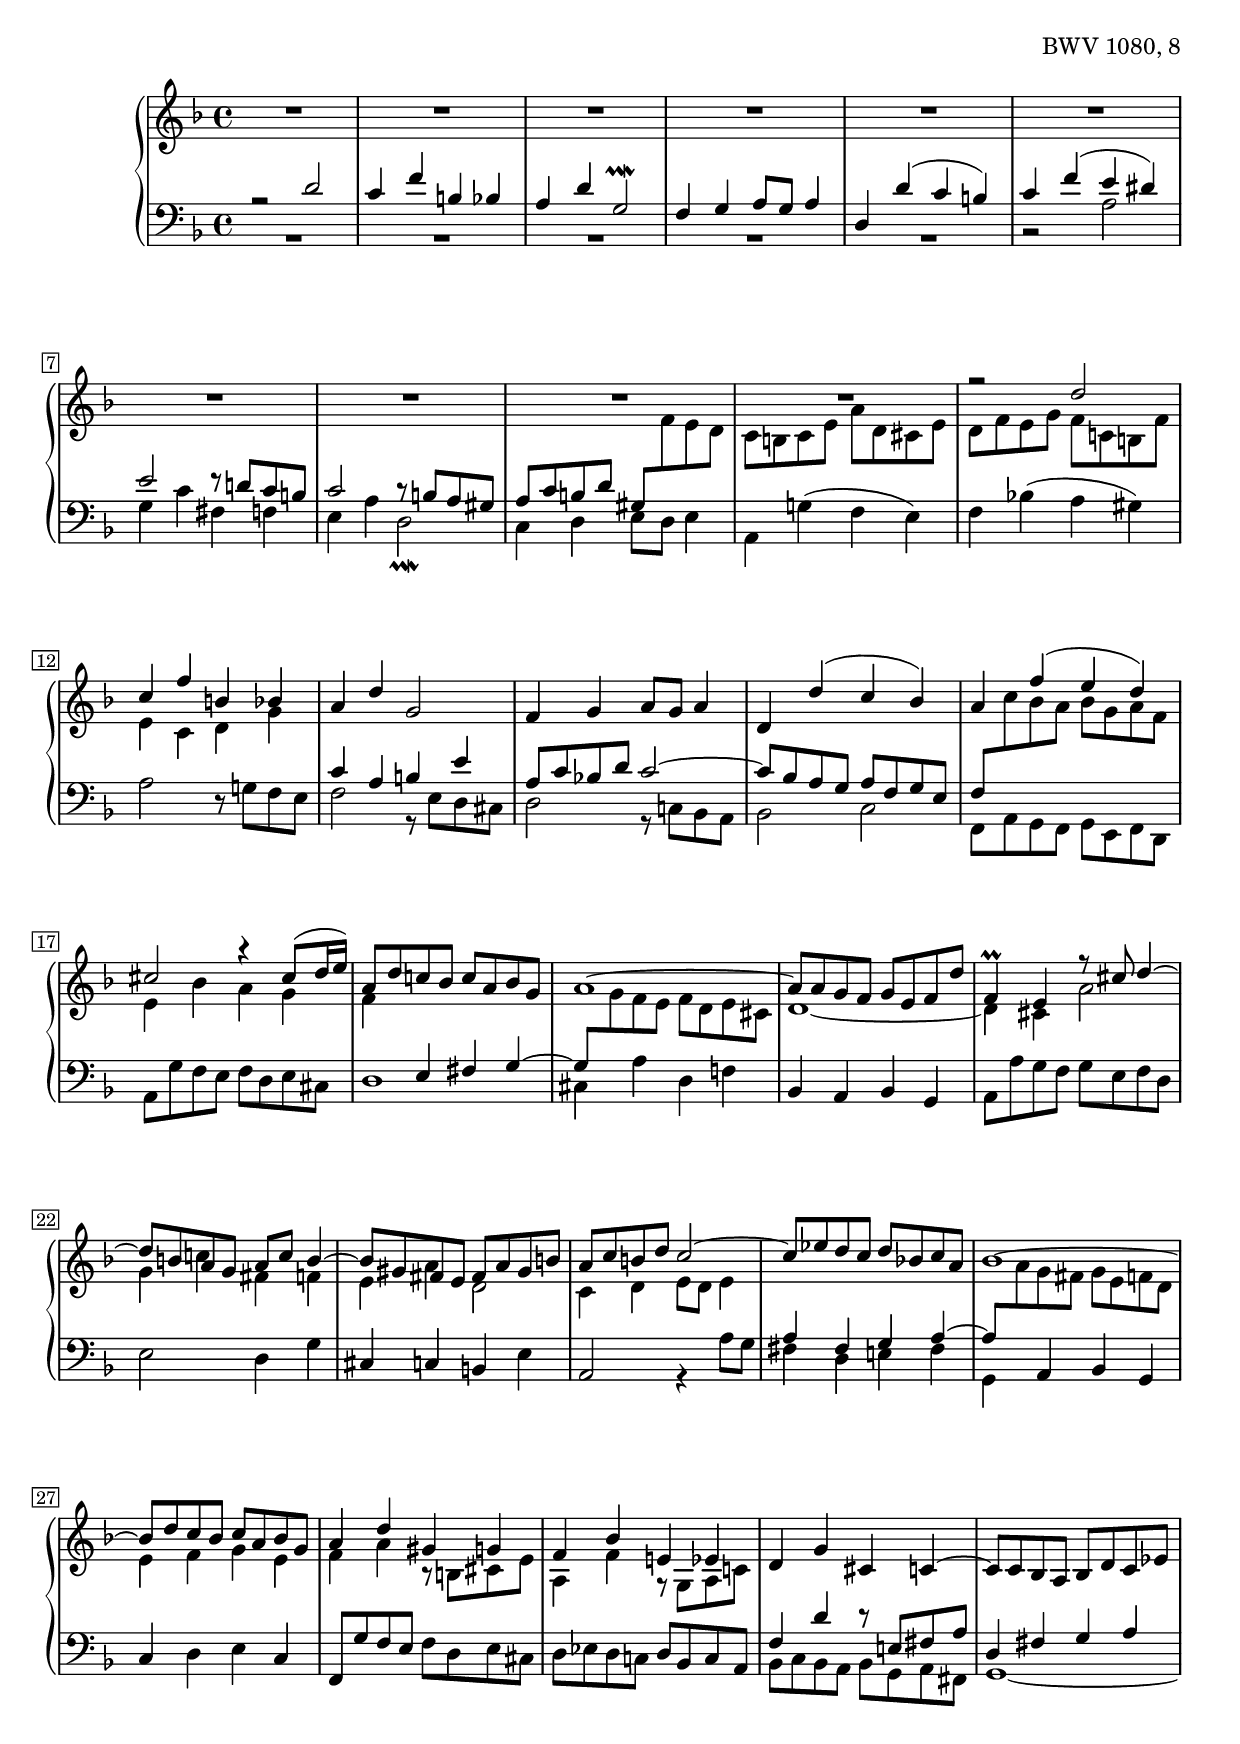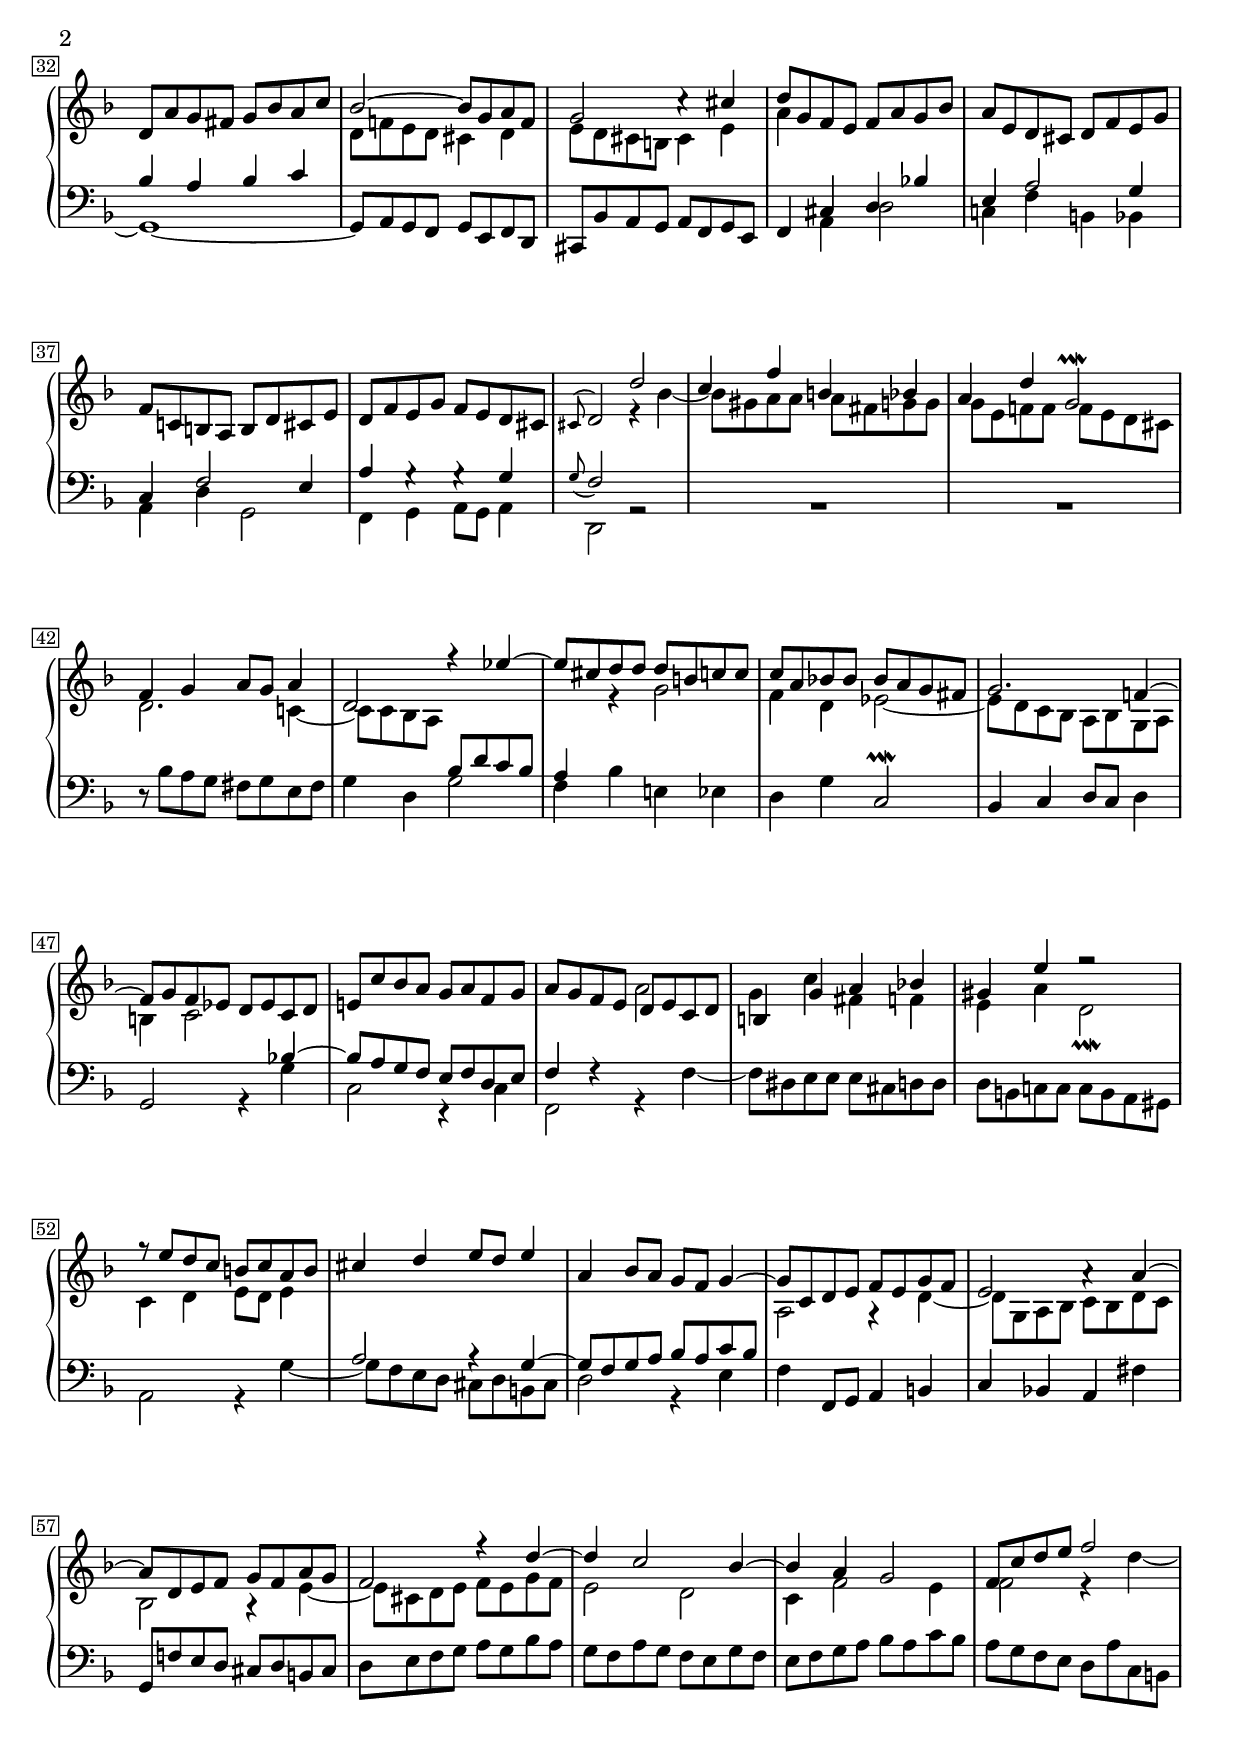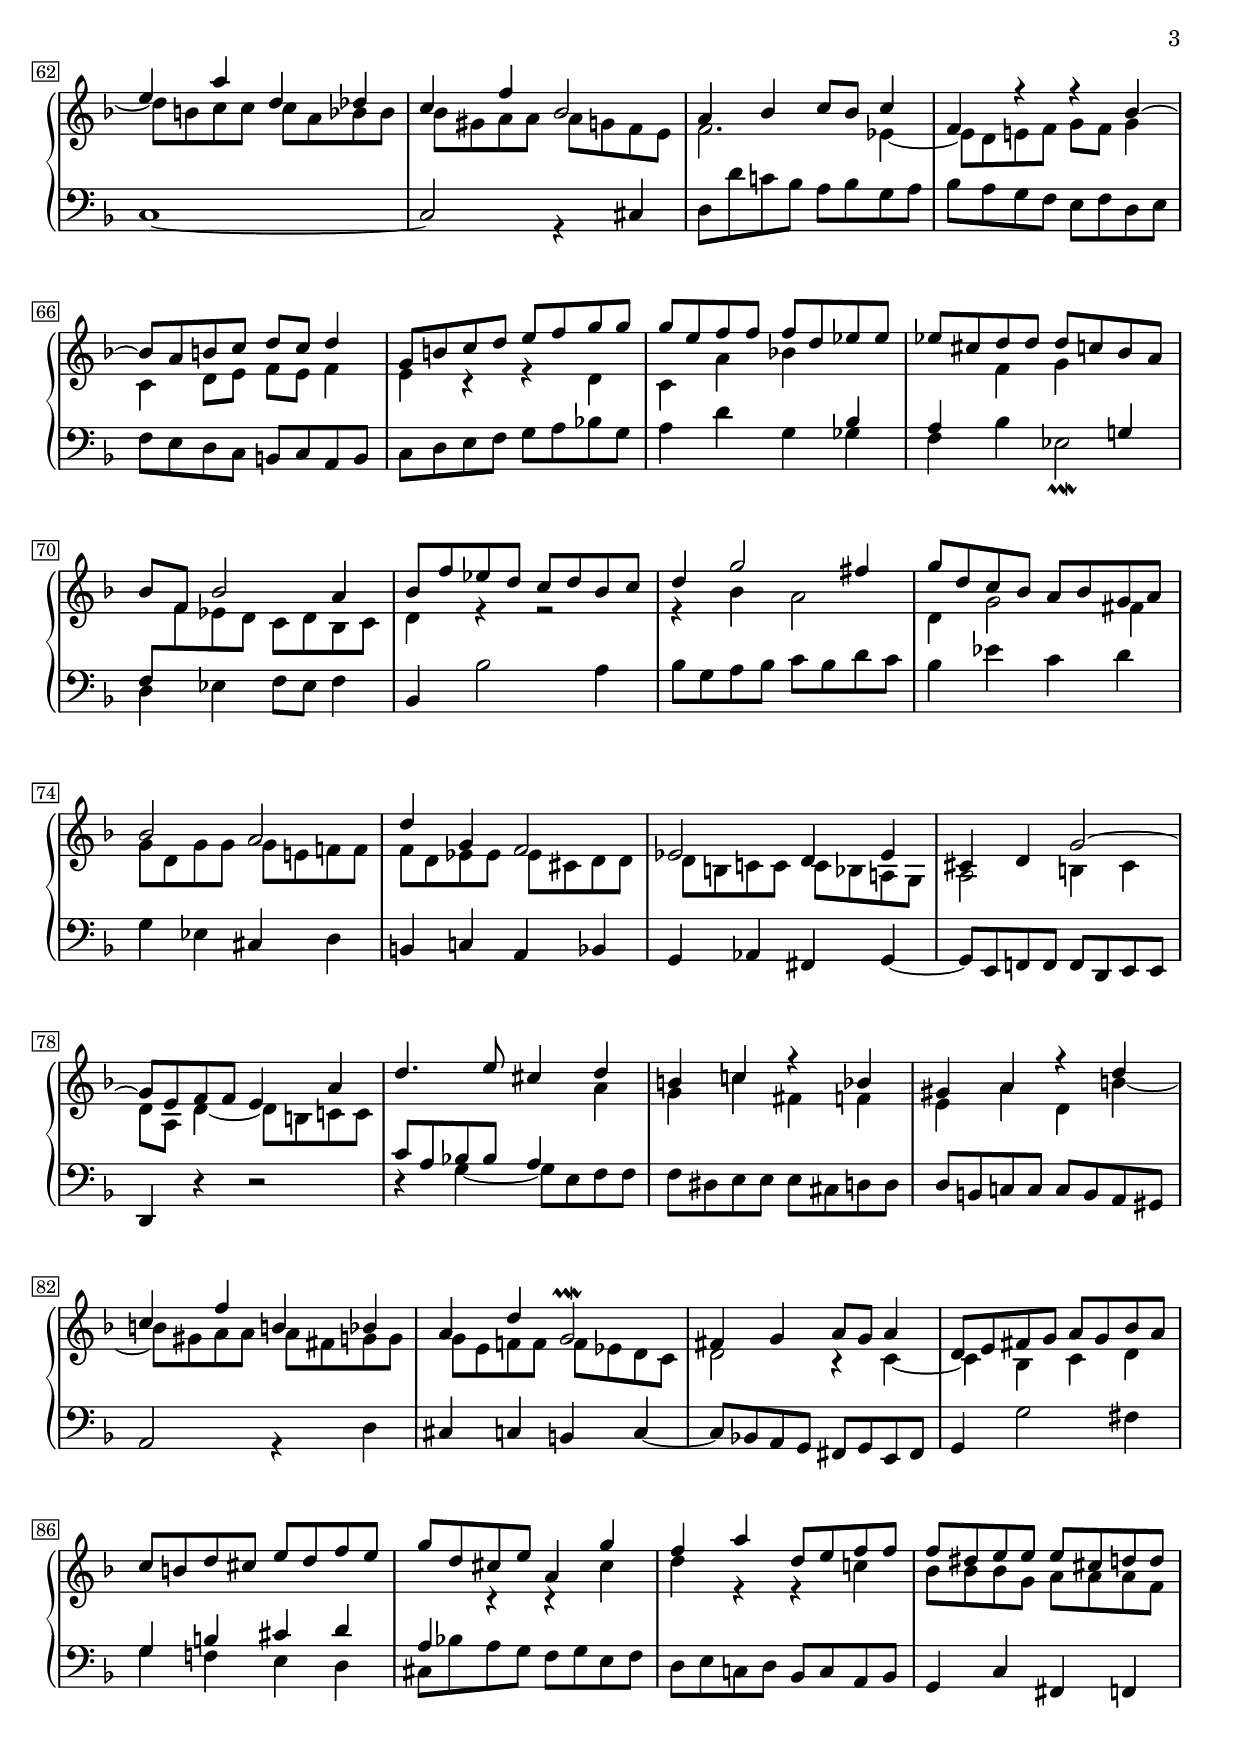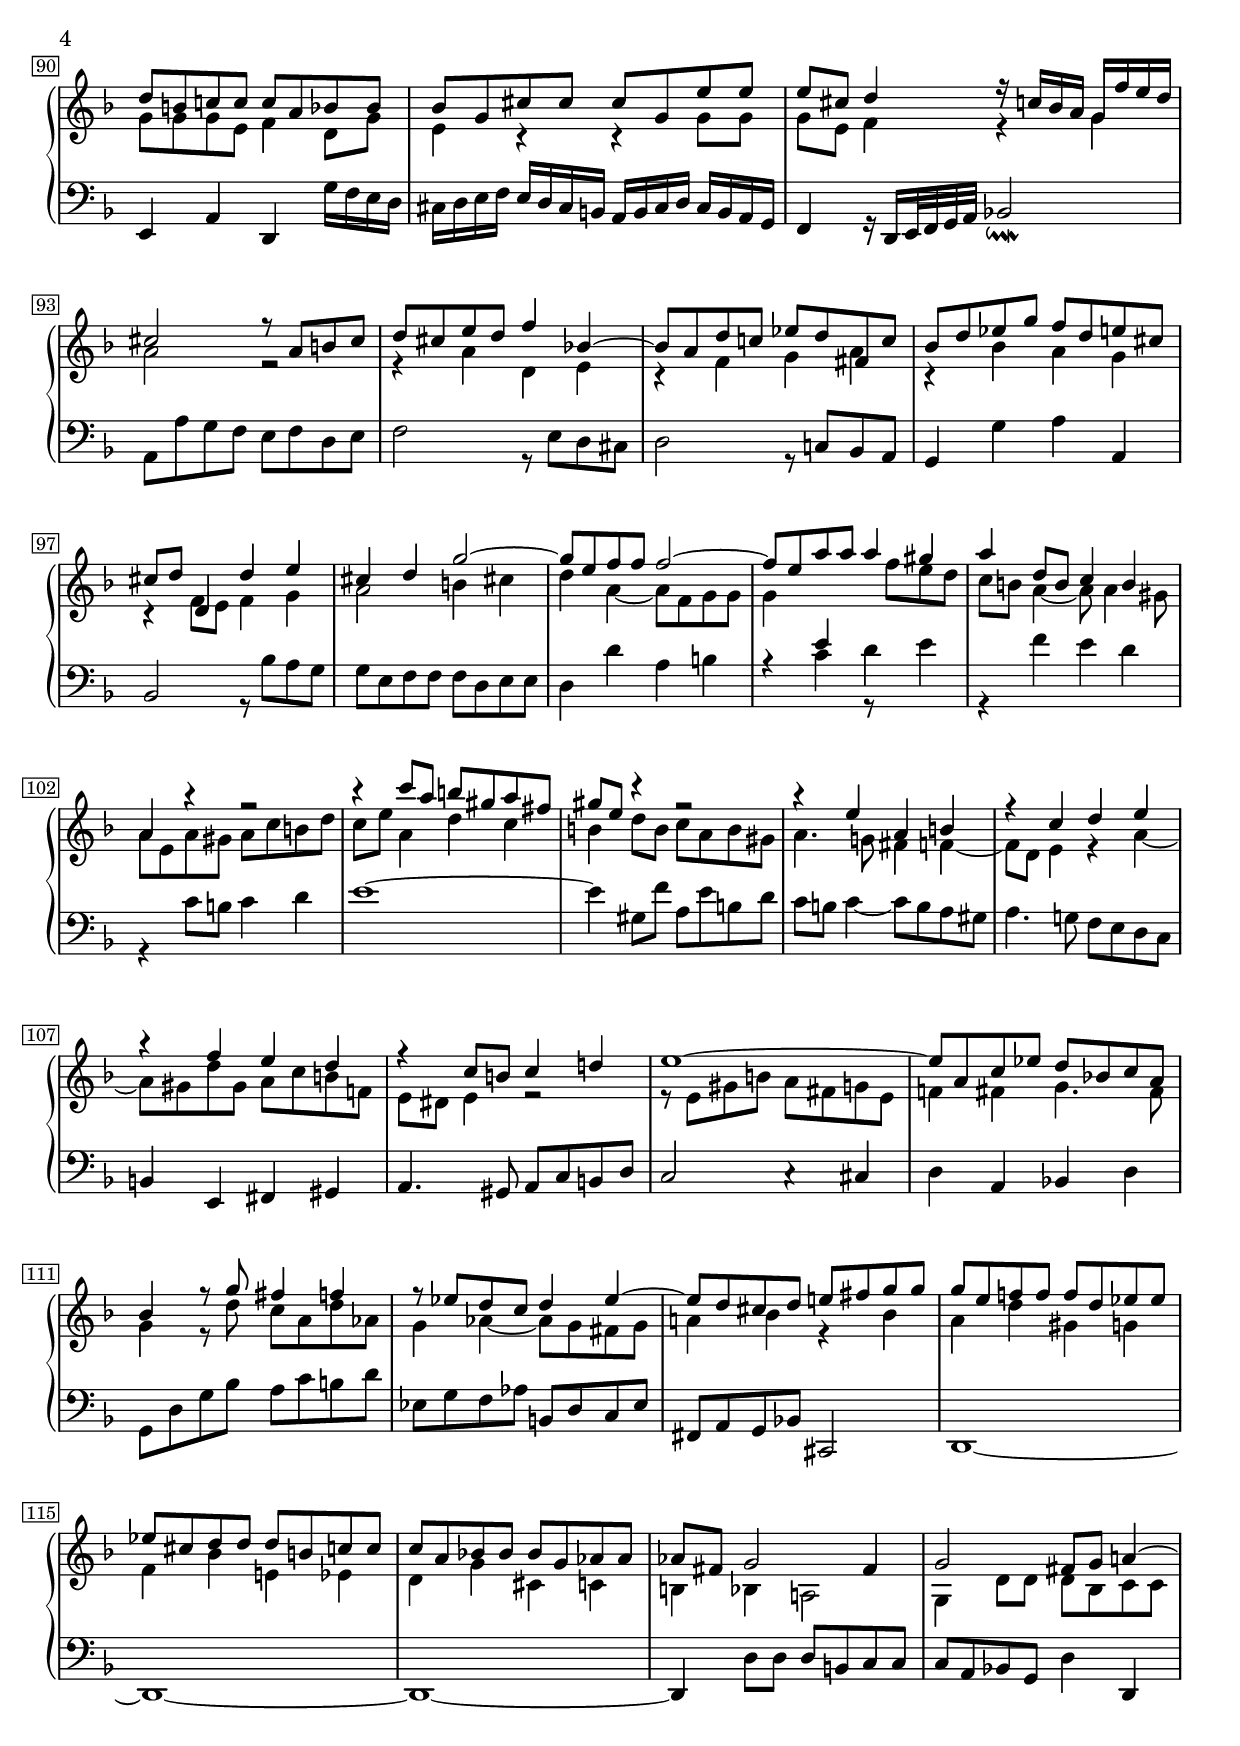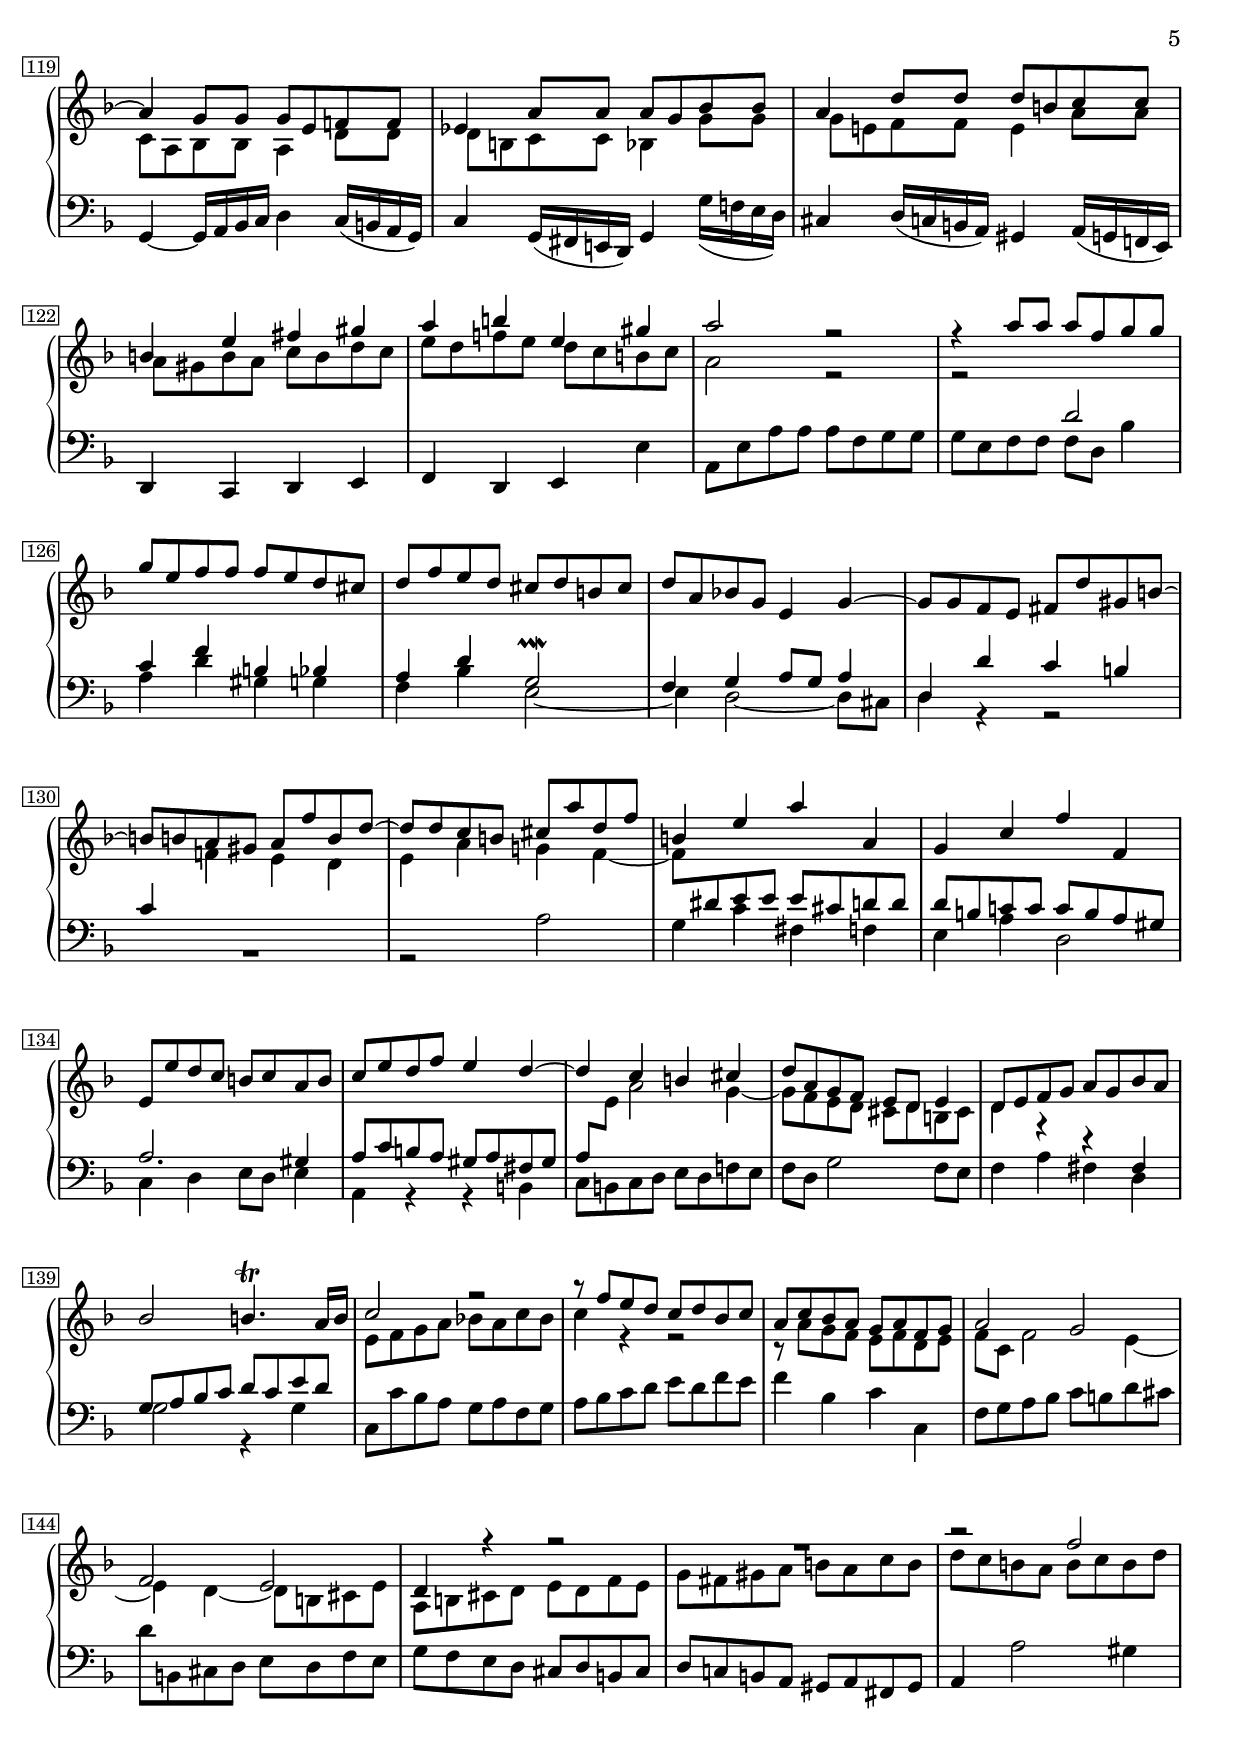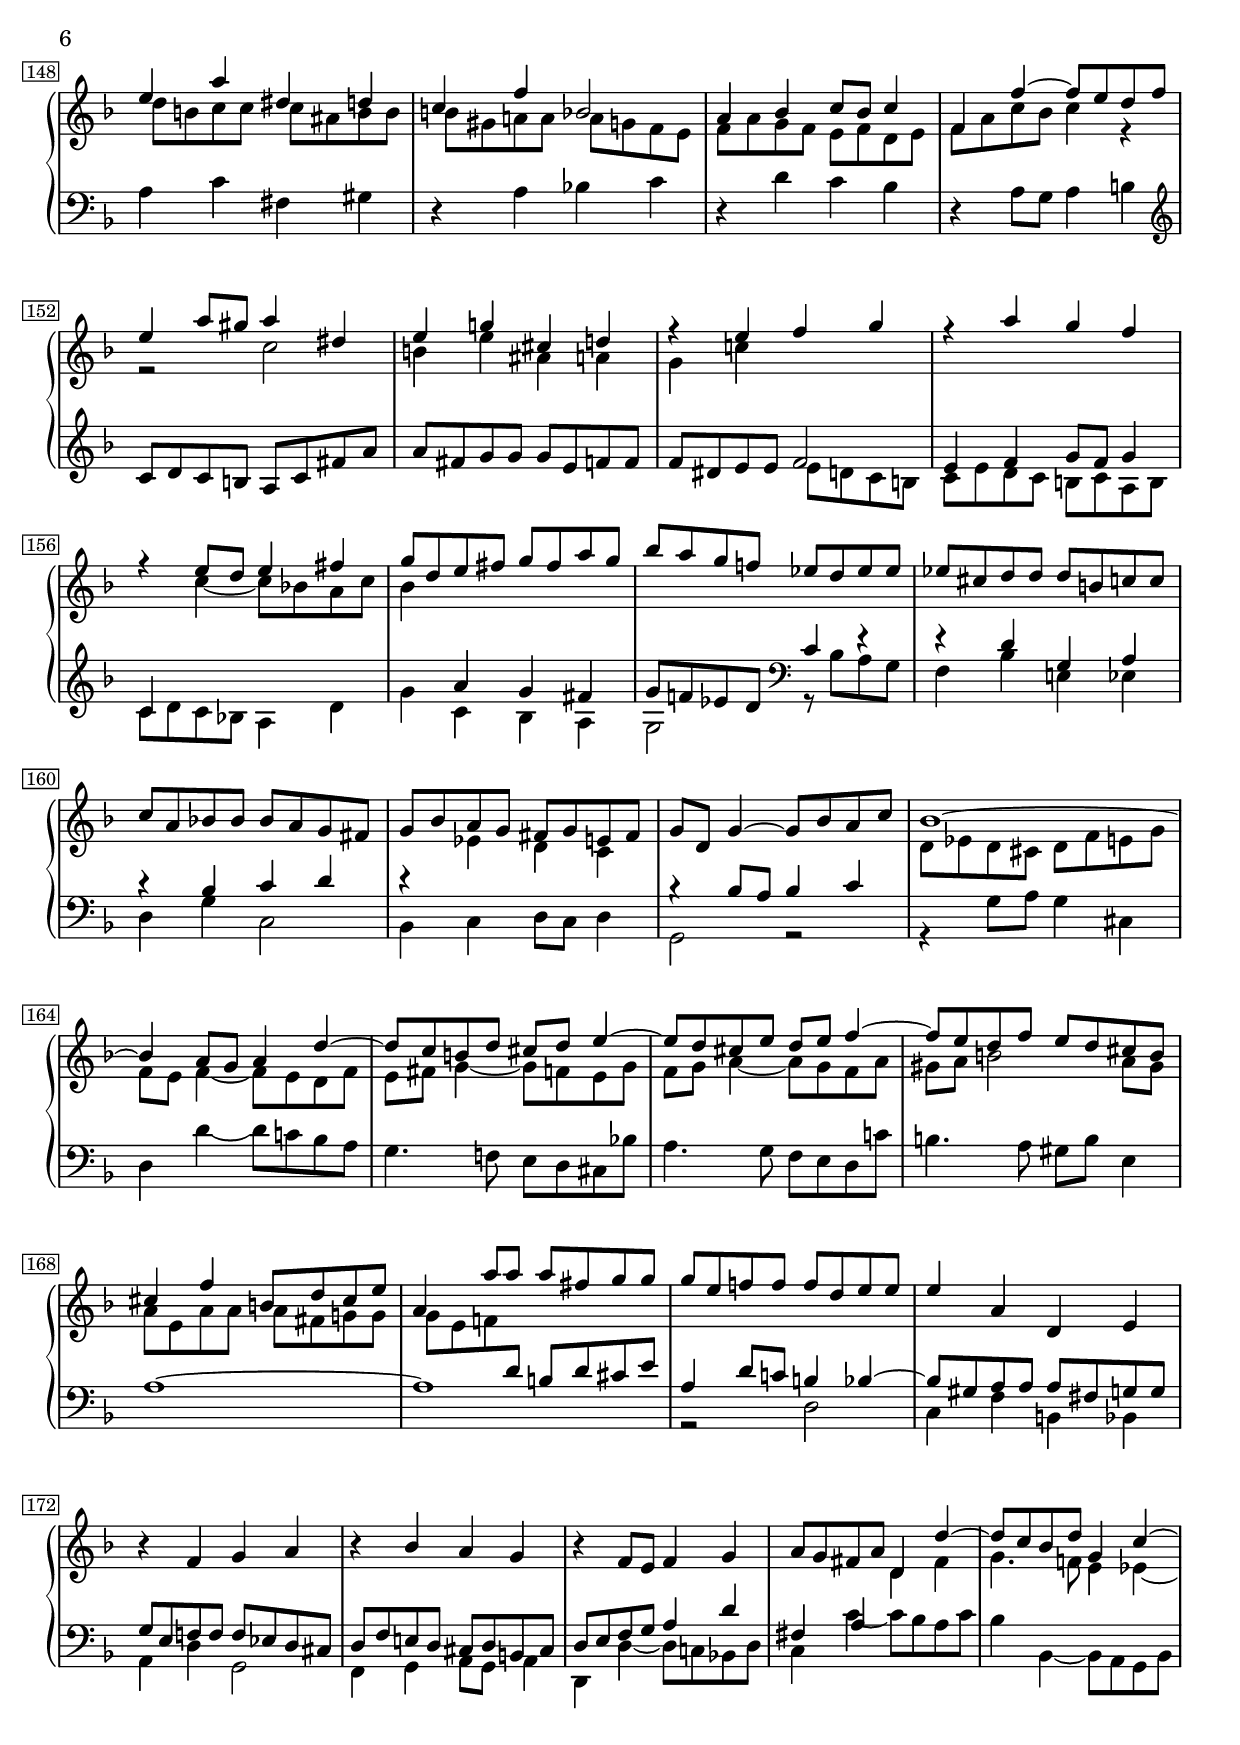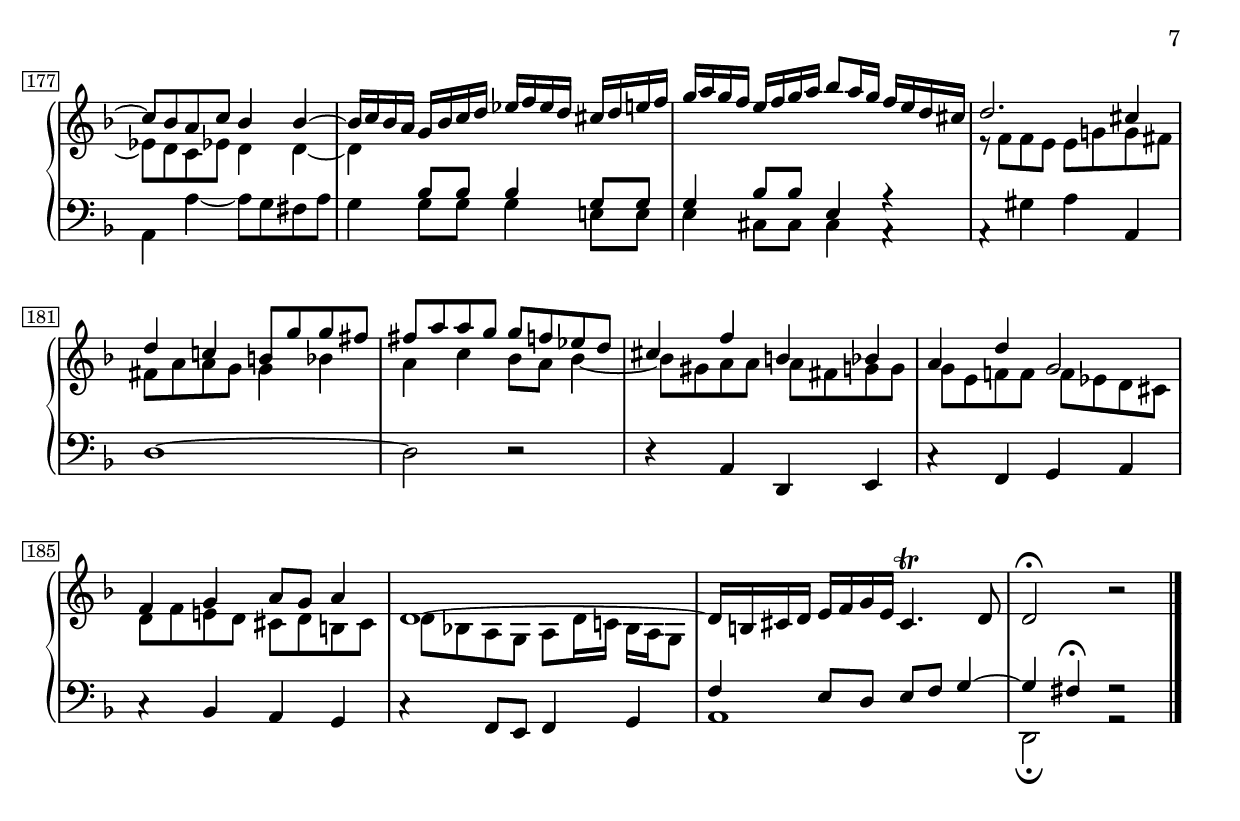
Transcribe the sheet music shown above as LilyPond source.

Global = {
  \key d \minor
  \time 4/4
  \include "../global.ly"
}

Soprano = \context Voice = "one" \relative c'' {
  \voiceOne
  | \override MultiMeasureRest.staff-position = #0
    R1*10
  | r2 d
  | c4 f b, bes
  | a d g,2%\prallmordent
  | f4 g a8 g a4
  %15
  | d, d'( c bes)
  | a f'( e d)
  | cis2 r4 cis8( d16 e)
  | a,8 d c! bes c a bes g
  | a1~
  %20
  | a8 a g f g e f d'
  | f,4\prall e r8 cis' d4~
  | d8 b a g a c b4~
  | b8 gis fis e fis a gis b
  | a c b d c2~
  %25
  | c8 ees d c d bes c a
  | bes1~
  | bes8 d c bes c a bes g
  | a4 d gis, g
  | f bes e, ees
  %30
  | d g cis, c~
  | c8 c bes a bes d c ees
  | d a' g fis g bes a c
  | bes2~ bes8 g a f
  | g2 c4\rest cis
  %35
  | d8 g, f e f a g bes
  | a e d cis d f e g
  | f c b a b d cis e
  | d f e g f e d cis
  | \appoggiatura cis8 d2 d'
  %40
  | c4 f b, bes
  | a d g,2\prallmordent
  | f4 g a8 g a4
  | d,2 r4 ees'~
  | ees8 cis d d d b c c
  %45
  | c a bes! bes bes a g fis
  | g2. f!4~
  | f8 g f ees d ees c d
  | e! c' bes a g a f g
  | a g f e d e c d
  %50
  | b4 g' a bes!
  | gis e' r2
  | r8 e d c b c a b
  | cis4 d e8 d e4
  | a, bes8 a g f g4~
  %55
  | g8 c, d e f e g f
  | e2 a4\rest a~
  | a8 d, e f g f a g
  | f2 r4 d'~
  | d c2 bes4~
  %60
  | bes a g2
  | f8 c' d e f2
  | e4 a d, des
  | c f bes,2%\prallmordent
  | a4 bes c8 bes c4
  %65
  | f, r r bes~
  | bes8 a b c d c d4
  | g,8 b c d e f g g
  | g e f f f d ees ees
  | ees cis d d d c bes a
  %70
  | bes f bes2 a4
  | bes8 f' ees d c d bes c
  | d4 g2 fis4
  | g8 d c bes a bes g a
  | bes2 a
  %75
  | d4 g, f2
  | ees d4 ees
  | cis d g2~
  | g8 e f f e4 a
  | d4. e8 cis4 d
  %80
  | b c! r bes
  | gis a r d
  | c f b, bes
  | a d g,2\prallmordent
  | fis4 g a8 g a4
  %85
  | d,8 e fis g a g bes a
  | c b d cis e d f e
  | g d cis e a,4 g'
  | f a d,8 e f f
  | f dis e e e cis d d
  %90
  | d b c! c c a bes bes
  | bes g cis cis cis g e'e
  | e cis d4 r16 c[ bes a] g f' e d
  | cis2 r8 a b cis
  | d cis e d f4 bes,~
  %95
  | bes8 a d c ees d fis, c'
  | bes d ees g f d e cis
  | cis d d,4 d' e
  | cis d g2~
  | g8 e f f f2~
  %100
  | f8 e a a a4 gis
  | a d,8 b c4 b
  | a r r2
  | r4 c'8 a b gis a fis
  | gis e r4 r2
  %105
  | r4 e a, b
  | r c d e
  | r f e d
  | r c8 b c4 d
  | e1~
  %110
  | e8 a,8 c ees d bes c a
  | bes4 r8 g' fis4 f
  | r8 ees d c d4 ees~
  | ees8 d cis d e fis g g
  | g e f! f f d ees ees
  %115
  | ees cis d d d b c c
  | c a bes! bes bes g aes aes
  | aes fis g2 fis4
  | g2 fis8 g a4~
  | a g8 g g e f f
  %120
  | ees4 a8 a a g bes bes
  | a4 d8 d d b c c
  | b4 e fis gis
  | a b e, gis
  | a2 r
  %125
  | r4 a8 a a f g g
  | g e f f f e d cis
  | d f e d cis d b cis
  | d a bes! g e4 g~
  | g8 g f e fis d' gis, b~
  %130
  | b b a gis a f' b, d~
  | d d c b cis a' d, f
  | b,4 e a a,
  | g c f f,
  | e8 e' d c b c a b
  %135
  | c e d f e4 d~
  | d c b cis
  | d8 a g f e d e4
  | d8 e f g a g bes a
  | bes2 b4.\trill a16[ b]
  %140
  | c2 r
  | r8 f e d c d bes c
  | a c bes a g a f g
  | a2 g
  | f e
  %145
  | d4 r r2
  | \override MultiMeasureRest.staff-position = #2
    R1
  | r2 f'
  | e4 a dis, d
  | c f bes,2%\prallmordent
  %150
  | a4 bes c8 bes c4
  | f, f'~ f8 e d f
  | e4 a8 gis a4 dis,
  | e g cis, d
  | r e f g
  %155
  | r a g f
  | r e8 d e4 fis
  | g8 d e fis g fis a g
  | bes a g f ees d ees ees
  | ees cis d d d b c c
  %160
  | c a bes! bes bes a g fis
  | g bes a g fis g e fis
  | g d g4~ g8 bes a c
  | bes1~
  | bes4 a8 g a4 d~
  %165
  | d8 c b d cis d e4~
  | e8 d cis e d e f4~
  | f8 e d f e d cis b
  | cis4 f b,8 d cis e
  | a,4 a'8 a a fis g g
  %170
  | g e f! f f d e e
  | e4 a, d, e
  | b'\rest f g a
  | b\rest bes a g
  | b\rest f8 e f4 g
  %175
  | a8 g fis a d,4 d'~
  | d8 c bes d g,4 c~
  | c8 bes a c bes4 bes~
  | bes16[ c bes a] g bes c d ees[ f ees d] cis d e f
  | g[ a g f] e f g a bes8[ a16 g] f e d cis
  %180
  | d2. cis4
  | d c! b8 g' g fis
  | fis a a g g f ees d
  | cis4 f b, bes
  | a d g,2%\prallmordent
  %185
  | f4 g a8 g a4
  | d,1~
  | d16[ b cis d] e f g e cis4.\trill d8
  | d2\fermata b'\rest
}

Alto = \context Voice = "two" \relative c' {
  \voiceTwo
  %1
  | \change Staff = "lower"
    \stemUp
    a2\rest d
  | c4 f b, bes
  | a d g,2^\prallmordent
  | f4 g a8 g a4
  %5
  | d, d'^( c b)
  | c f^( e dis)
  | e2 e8\rest d! c b
  | c2 c8\rest b a gis
  | a c b d gis,
    \change Staff = "upper"
    \stemDown
    f' e d
  %10
  | c b c e a d, cis e
  | d f e g f c b f'
  | e4 c d g
  | \change Staff = "lower"
    \stemUp\tieUp
    c, a b e
  | a,8 c bes! d c2~
  %15
  | c8 bes a g a f g e
  | f
    \change Staff = "upper"
    \stemDown
    c'' bes a bes g a f
  | e4 bes' a g
  | f
    \change Staff = "lower"
    \stemUp\tieUp
    e, fis g~
  | g8
    \change Staff = "upper"
    \stemDown\tieDown
    g' f e f d e cis
  %20
  | d1~
  | d4 cis a'2
  | g4 c fis, f
  | e a d,2%\prallmordent
  | c4 d e8 d e4
  %25
  | \change Staff = "lower"
    \stemUp\tieUp
    a, fis g a~
  | a8
    \change Staff = "upper"
    \stemDown\tieDown
    a' g fis g e f d
  | e4 f g e
  | f a r8 b, cis e
  | a,4 f' r8 g, a c
  %30
  | \change Staff = "lower"
    \stemUp\tieUp
    f,4 d' d8\rest e, fis a
  | d,4 fis g a
  | bes a bes c
  | \change Staff = "upper"
    \stemDown\tieDown
    d8 f e d cis4 d
  | e8 d cis b cis4 e
  %35
  | a
    \change Staff = "lower"
    \stemUp\tieUp
    cis,, d bes'
  | e, a2 g4
  | c, f2 e4
  | a g\rest g\rest g
  | \appoggiatura g8 f2
    \change Staff = "upper"
    \stemDown\tieDown
    r4 bes'~
  %40
  | bes8 gis a a a fis g g
  | g e f! f f e d cis
  | d2. c!4~
  | c8 c bes a
    \change Staff = "lower"
    \stemUp\tieUp
    bes d c bes
  | a4
    \change Staff = "upper"
    \stemDown\tieDown
    r g'2
  %45
  | f4 d ees2~
  | ees8 d c bes a bes g a
  | b4 c2
    \change Staff = "lower"
    \stemUp\tieUp
    bes4~
  | bes8 a g f e f d e
  | f4 f\rest
    \change Staff = "upper"
    \stemDown\tieDown
    a'2
  %50
  | g4 c fis, f
  | e a d,2\prallmordent
  | c4 d e8 d e4
  | \change Staff = "lower"
    \stemUp\tieUp
    a,2 a4\rest g~
  | g8 f g a bes a c bes
  %55
  | \change Staff = "upper"
    \stemDown\tieDown
    a2 r4 d~
  | d8 g, a bes c bes d c
  | bes2 r4 e~
  | e8 cis d e f e g f
  | e2 d
  %60
  | c4 f2 e4
  | f2 r4 d'~
  | d8 b c c c a bes bes
  | bes gis a a a g! f e
  | f2. ees4~
  %65
  | ees8 d e! f g f g4
  | c, d8 e f e f4
  | e r r d
  | c a' bes
    \change Staff = "lower"
    \stemUp\tieUp
    bes,
  | a
    \change Staff = "upper"
    \stemDown\tieDown
    f' g
    \change Staff = "lower"
    \stemUp\tieUp
    g,
  %70
  | f8
    \change Staff = "upper"
    \stemDown\tieDown
    f' ees d c d bes c
  | d4 r r2
  | r4 bes' a2
  | d,4 g2 fis4
  | g8 d g g g e! f! f
  %75
  | f d ees ees ees cis d d
  | d b c! c c bes a g
  | a2 b4 cis
  | d8 a d4~ d8 b c! c
  | \change Staff = "lower"
    \stemUp\tieUp
    c a bes! bes a4
    \change Staff = "upper"
    \stemDown\tieDown
    a'
  %80
  | g c fis, f
  | e a d, b'~
  | b8 gis a a a fis g g
  | g e f! f f ees d c
  | d2 r4 c~
  %85
  | c bes c d
  | \change Staff = "lower"
    \stemUp\tieUp
    g, b cis d
  | a
    \change Staff = "upper"
    \stemDown\tieDown
    c\rest c\rest cis'
  | d r r c!
  | bes8 bes bes g a a a f
  %90
  | g g g e f4 d8 g
  | e4 r r g8 g
  | g e f4 r g
  | a2 r
  | r4 a d, e
  %95
  | r f g a
  | r bes a g
  | r f8 e f4 g
  | a2 b4 cis!
  | d a~ a8 f g g
  %100
  | g4
    \change Staff = "lower"
    \stemUp\tieUp
    e r8
    \change Staff = "upper"
    \stemDown\tieDown
    f' e d
  | c b a4~ a8 a4 gis8
  | a e a gis a c b d
  | c e a,4 d c
  | b d8 b c a b gis
  %105
  | a4. g!8 fis4 f~
  | f8 d e4 r a~
  | a8 gis d' gis, a c b f
  | e dis e4 r2
  | r8 e gis b a fis g e
  %110
  | f!4 fis g4. fis8
  | g4 r8 d' c a d aes
  | g4 aes~ aes8 g fis g
  | a!4 bes r bes
  | a d gis, g
  %115
  | f bes e, ees
  | d g cis, c
  | b bes a2%\prallmordent
  | g4 d'8 d d bes c c
  | c a bes bes a4 d8 d
  %120
  | d b c c bes4 g'8 g
  | g e f f e4 a8 a
  | a gis b a c b d c
  | e d f e d c b c
  | a2 r
  %125
  | r
    \change Staff = "lower"
    \stemUp\tieUp
    d,2
  | c4 f b, bes
  | a d g,2^\prallmordent
  | f4 g a8 g a4
  | d, d' c b
  %130
  | c
    \change Staff = "upper"
    \stemDown\tieDown
    f e d
  | e a g f~
  | f8
    \change Staff = "lower"
    \stemUp\tieUp
    dis e e e cis d d
  | d b c! c c b a gis
  | a2. gis4
  %135
  | a8 c b a gis a fis gis
  | a
    \change Staff = "upper"
    \stemDown\tieDown
    e' a2 g4~
  | g8 f e d cis d b cis
  | d4 r
    \change Staff = "lower"
    \stemUp\tieUp
    d\rest fis,
  | g8 a bes c d c e d
  %140
  | \change Staff = "upper"
    \stemDown\tieDown
    e f g a bes a c bes
  | c4 r r2
  | r8 a g f e f d e
  | f c f2 e4~
  | e d~ d8 b cis e
  %145
  | a, b cis d e d f e
  | g fis gis a b a c b
  | d c b a b c b d
  | d b c c c ais b b
  | b gis a a a g f e
  %150
  | f a g f e f d e
  | f a c bes c4 r
  | r2 c
  | b4 e ais, a
  | g c
    \change Staff = "lower"
    \stemUp\tieUp
    f,2%\prallmordent
  %155
  | e4 f g8 f g4
  | c,
    \change Staff = "upper"
    \stemDown\tieDown
    c'~ c8 bes! a c
  | bes4
    \change Staff = "lower"
    \stemUp\tieUp
    a g fis
  | g8 f! ees d c4 e\rest
  | e\rest d g, a
  %160
  | c\rest bes c d
  | d\rest
    \change Staff = "upper"
    \stemDown\tieDown
    ees d c
  | \change Staff = "lower"
    \stemUp\tieUp
    b\rest bes8 a bes4 c
  | \change Staff = "upper"
    \stemDown\tieDown
    d8 ees d cis d f e g
  | f e f4~ f8 e d f
  %165
  | e fis g4~ g8 f e g
  | f g a4~ a8 g f a
  | gis a b2 a8 gis
  | a e a a a fis g g
  | g e f!
    \change Staff = "lower"
    \stemUp\tieUp
    d b d cis e
  %170
  | a,4 d8 c! b4 bes~
  | bes8 gis a a a fis g g
  | g e f! f f ees d cis
  | d f e! d cis d b cis
  | d e f g a4 d
  %175
  | fis, a
    \change Staff = "upper"
    \stemDown\tieDown
    d fis
  | g4. f!8 e4 ees~
  | ees8 d c ees d4 d~
  | d
    \change Staff = "lower"
    \stemUp\tieUp
    bes8 bes bes4 g8 g
  | g4 bes8 bes e,4 a\rest
  %180
  | \change Staff = "upper"
    \stemDown\tieDown
    r8 f' f e e g g fis
  | fis a a g g4 bes!
  | a c bes8 a bes4~
  | bes8 gis a a a fis g g
  | g e f! f f ees d cis
  %185
  | d f e! d cis d b cis
  | d bes! a g a[ d16 c] bes a g8
  | \change Staff = "lower"
    \stemUp\tieUp
    f4 e8 d e f g4~
  | g fis^\fermata f2\rest
}

Bass = \context Voice = "four" \relative c {
  \voiceFour
  | \override MultiMeasureRest.staff-position = #-4
    R1*5
  | b2\rest a'
  | g4 c fis, f
  | e a d,2\prallmordent
  | c4 d e8 d e4
  %10
  | a, g'^( f e)
  | f bes^( a gis)
  | a2 d,8\rest g! f e
  | f2 r8 e d cis
  | d2 r8 c! bes a
  %15
  | bes2 c
  | f,8 a g f g e f d
  | a' g' f e f d e cis
  | d1
  | cis4 a' d, f
  %20
  | \stemUp bes, a bes g
  | \stemNeutral a8 a' g f g e f d
  | e2 d4 g
  | cis, c b e
  | a,2 r4 a'8 g
  %25
  | fis4 d e fis
  | \once\stemDown g, a bes g
  | c d e c
  | f,8 g' f e f d e cis
  | d ees d c! d bes c a
  %30
  | \stemDown bes c bes a bes g a fis
  | g1~
  | g~
  | \stemNeutral g8 a g f g e f d
  | cis bes' a g a f g e
  %35
  | f4 \stemDown a d2
  | c4 f b, bes
  | a d g,2%\prallmordent
  | f4 g a8 g a4
  | d,2 r
  | R1*2
  %42
  | d'8\rest bes' a g fis g e fis
  | g4 d g2
  | f4 bes e, ees
  %45
  | d g \stemNeutral c,2^\prallmordent
  | bes4 c d8 c d4
  | g,2 r4 g'
  | \stemDown c,2 r4 c
  | f,2 r4 f'~
  %50
  | f8 dis e e e cis d d
  | d b c! c c b a gis
  | a2 r4 g'~
  | g8 f e d cis d b cis
  | d2 r4 e
  %55
  | f \stemNeutral f,8 g a4 b
  | c bes a fis'
  | g,8 f'! e d cis d b cis
  | d e f g a g bes a
  | g f a g f e g f
  %60
  | e f g a bes a c bes
  | a g f e d a' c, b
  | c1~
  | c2 r4 cis
  | d8 d' c! bes a bes g a
  %65
  | bes a g f e f d e
  | f e d c b c a b
  | c d e f g a bes! g
  | a4 d g, ges
  | f bes ees,2\prallmordent
  %70
  | d4 ees f8 ees f4
  | bes, bes'2 a4
  | bes8 g a bes c bes d c
  | bes4 ees c d
  | g, ees cis d
  %75
  | b c a bes
  | g aes fis g~
  | g8 e f! f f d e e
  | d4 d'\rest d2\rest
  | d4\rest g~ g8 e f f
  %80
  | f dis e e e cis d d
  | d b c! c c b a gis
  | a2 r4 d
  | cis c b c~
  | c8 bes! a g fis g e fis
  %85
  | g4 g'2 fis4
  | g f! e d
  | cis8 bes' a g f g e f
  | d e c d bes c a bes
  | g4 c fis, f
  %90
  | e a d, g'16 f e d
  | cis[ d e f] e d cis b a[ b cis d] cis b a g
  | f4 r16 d e32 f g a bes2\downmordent
  | a8 a' g f e f d e
  | f2 r8 e d cis
  %95
  | d2 r8 c! bes a
  | g4 g' a a,
  | bes2 r8 bes' a g
  | g e f f f d e e
  | d4 d' a b
  %100
  | a\rest c d e
  | r f e d
  | r c8 b c4 d
  | e1^~
  | e4 gis,8 f' a, e' b d
  %105
  | c b c4~ c8 b a gis
  | a4. g!8 f e d c
  | b4 e, fis gis
  | a4. gis8 a c b d
  | c2 c4\rest cis
  %110
  | d a bes! d
  | g,8 d' g bes a c b d
  | ees, g f aes b, d c ees
  | fis, a g bes cis,2
  | d1~
  %115
  | d~
  | d~
  | d4 d'8 d d b c c
  | c a bes! g d'4 d,
  | g~ g16 a bes c d4 c16( b a g)
  %120
  | c4 g16( fis e d) g4 g'16( f! e d)
  | cis4 d16( c b a) gis4 a16( g f e)
  | d4 c d e
  | f d e e'
  | a,8 e' a a a f g g
  %125
  | g e f f f d bes'4
  | a d gis, g
  | f bes e,2~
  | e4 d2~ \stemDown d8 cis
  | d4 r r2
  %130
  | R1
  | r2 a'
  | g4 c fis, f
  | e a d,2%\prallmordent
  | c4 d e8 d e4
  %135
  | a, r r b
  | c8 b c d e d f e
  | f d g2 f8 e
  | f4 a fis d
  | g2 r4 g
  %140
  | c,8 c' bes a g a f g
  | a bes c d e d f e
  | f4 bes, c c,
  | f8 g a bes c b d cis
  | d b, cis d e d f e
  %145
  | g f e d \stemNeutral cis d b cis
  | d c! b a gis a fis gis
  | a4 a'2 gis4
  | a c fis, gis
  | d\rest a' bes! c
  %150
  | d,\rest d' c bes
  | d,\rest a'8 g a4 b
  | \clef treble c8 d c b a c fis a
  | a fis g g g e f f
  | f dis e e \stemDown e d c b
  %155
  | c e d c b c a b
  | c d c bes! a4 d
  | g c, bes a
  | g2 \clef bass r8 bes a g
  | f4 bes e,! ees
  %160
  | d g c,2
  | bes4 c d8 c d4
  | g,2 r
  | r4 g'8 a g4 cis,
  | d d'~ d8 c bes a
  %165
  | g4. f8 e d cis bes'
  | a4. g8 f e d c'
  | b4. a8 gis b e,4
  | a1^~
  | a
  %170
  | r2 d,
  | c4 f b, bes
  | a d g,2%\prallmordent
  | f4 g a8 g a4
  | d, d'~ d8 c bes d
  %175
  | c4 c'~ c8 bes a c
  | bes4 bes,~ bes8 a g bes
  | a4 a'~ a8 g fis a
  | g4 g8 g g4 e8 e
  | e4 cis8 cis cis4 a\rest
  %180
  | \stemNeutral a\rest gis' a a,
  | d1^~
  | d2 d2\rest
  | d4\rest a d, e
  | c'\rest f, g a
  %185
  | c\rest bes a g
  | c\rest f,8 e f4 g
  | a1
  | \stemDown d,2\fermata r
  | \bar "|."
}

\score {
  \new PianoStaff
  <<
    \accidentalStyle Score.piano
    \context Staff = "upper" <<
      \set Staff.midiInstrument = #"acoustic grand"
      \Global
      \clef treble
      \Soprano
      \Alto
    >>
    \context Staff = "lower" <<
      \set Staff.midiInstrument = #"acoustic grand"
      \Global
      \clef bass
      \Bass
    >>
  >>
  \header {
    %composer = "Johann Sebastian Bach"
    opus = "BWV 1080, 8"
    title = ##f
    subtitle = \markup { \smallCaps "Contrapunctus VIII" }
    subsubtitle = ""
  }
  \layout { }
  \midi { }
}
